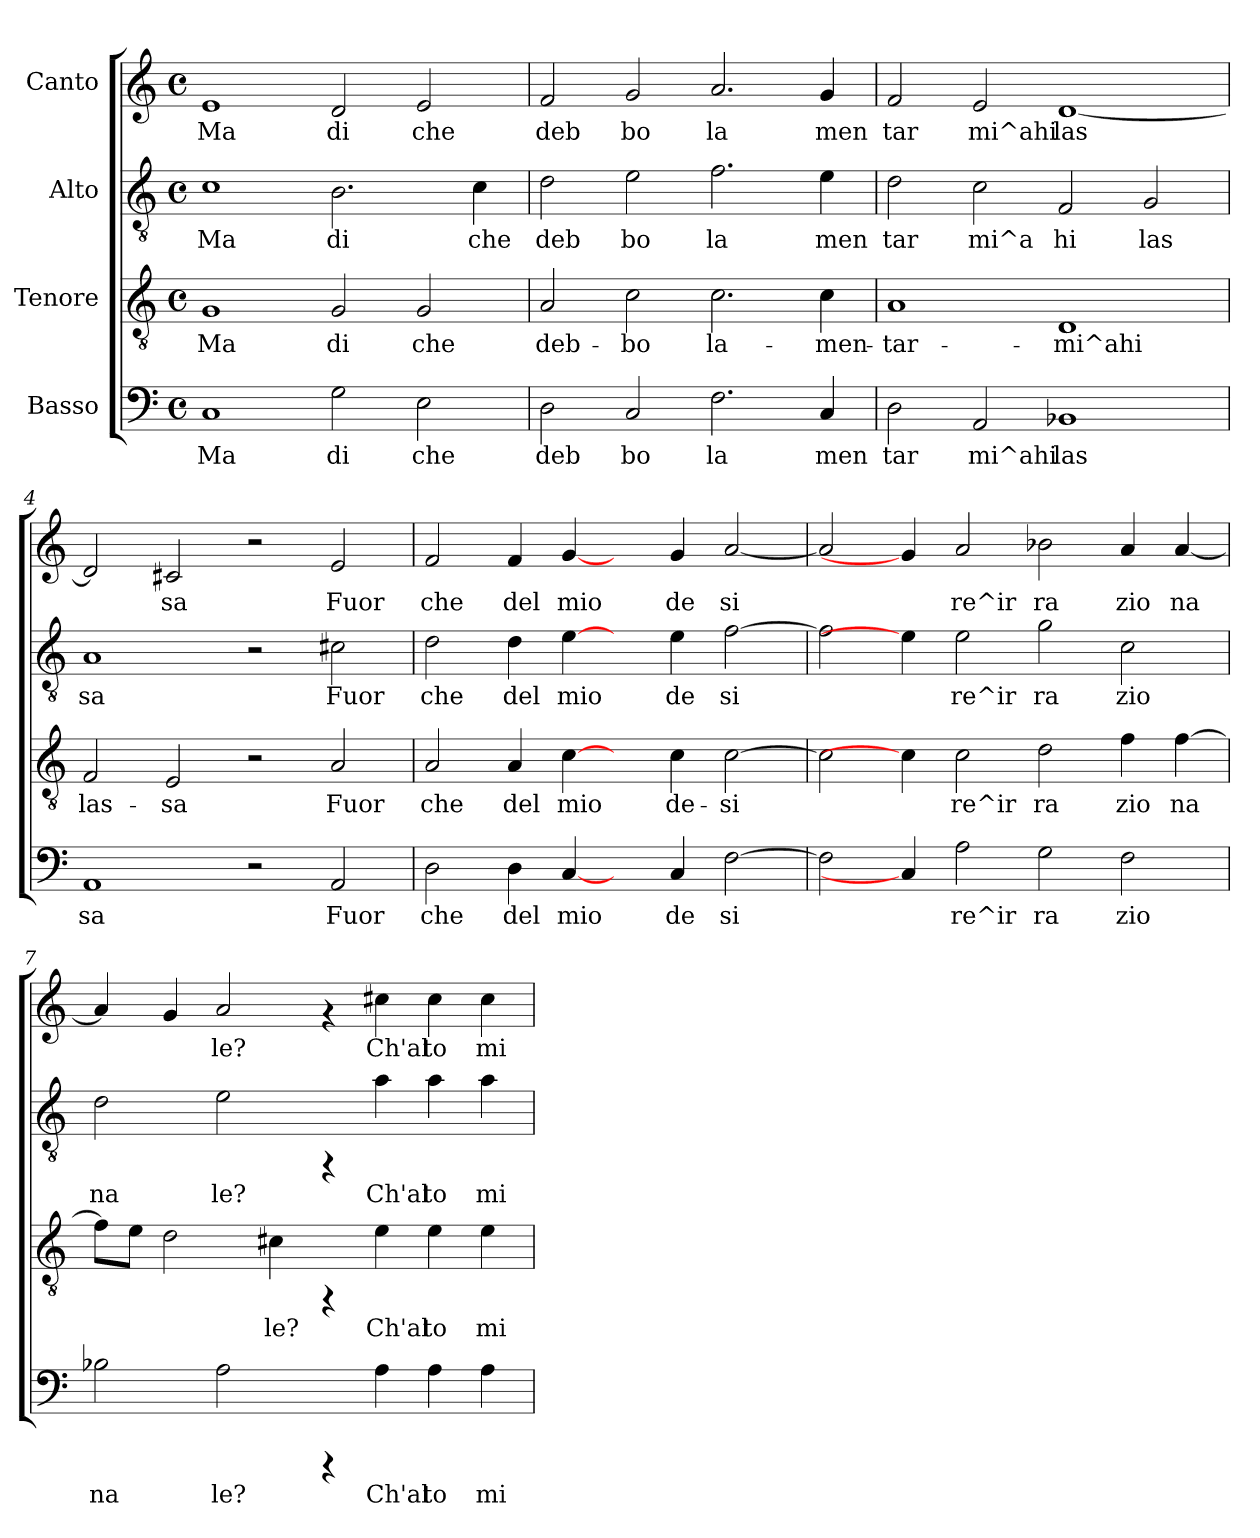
**kern	**text	**kern	**text	**kern	**text	**kern	**text
*part4	*part4	*part3	*part3	*part2	*part2	*part1	*part1
*staff4	*staff4	*staff3	*staff3	*staff2	*staff2	*staff1	*staff1
*I"Basso	*	*I"Tenore	*	*I"Alto	*	*I"Canto	*
!!LO:PB:g=z
*stria5	*	*stria5	*	*stria5	*	*stria5	*
*clefF4	*	*clefGv2	*	*clefGv2	*	*clefG2	*
*k[]	*	*k[]	*	*k[]	*	*k[]	*
*C:	*	*C:	*	*C:	*	*C:	*
*M4/4	*	*M4/4	*	*M4/4	*	*M4/4	*
*met(c)	*	*met(c)	*	*met(c)	*	*met(c)	*
=1	=1	=1	=1	=1	=1	=1	=1
!	!LO:LY:b:cj	!	!LO:LY:b:cj	!	!LO:LY:b:cj	!	!LO:LY:b:cj
1C	Ma	1G	Ma	1c	Ma	1e	Ma
!	!LO:LY:b:cj	!	!LO:LY:b:cj	!	!LO:LY:b:cj	!	!LO:LY:b:cj
2G\	di	2G/	di	2.B\	di	2d/	di
!	!LO:LY:b:cj	!	!LO:LY:b:cj	!	!	!	!LO:LY:b:cj
2E\	che	2G/	che	.	.	2e/	che
!	!	!	!	!	!LO:LY:b:cj	!	!
.	.	.	.	4c\	che	.	.
=2	=2	=2	=2	=2	=2	=2	=2
!	!LO:LY:b:cj	!	!LO:LY:b:cj	!	!LO:LY:b:cj	!	!LO:LY:b:cj
2D\	deb	2A/	deb-	2d\	deb	2f/	deb
!	!LO:LY:b:cj	!	!LO:LY:b:cj	!	!LO:LY:b:cj	!	!LO:LY:b:cj
2C/	bo	2c\	-bo	2e\	bo	2g/	bo
!	!LO:LY:b:cj	!	!LO:LY:b:cj	!	!LO:LY:b:cj	!	!LO:LY:b:cj
2.F\	la	2.c\	la-	2.f\	la	2.a/	la
!	!LO:LY:b:cj	!	!LO:LY:b:cj	!	!LO:LY:b:cj	!	!LO:LY:b:cj
4C/	men	4c\	-men-	4e\	men	4g/	men
=3	=3	=3	=3	=3	=3	=3	=3
!	!LO:LY:b:cj	!	!LO:LY:b:cj	!	!LO:LY:b:cj	!	!LO:LY:b:cj
2D\	tar	1A	-tar-	2d\	tar	2f/	tar
!	!LO:LY:b:cj	!	!	!	!LO:LY:b:cj	!	!LO:LY:b:cj
2AA/	mi^ahi	.	.	2c\	mi^a	2e/	mi^ahi
!	!LO:LY:b:cj	!	!LO:LY:b:cj	!	!LO:LY:b:cj	!	!LO:LY:b:cj
1BB-X	las	1D	-mi^ahi	2F/	hi	[<1d	las
!	!	!	!	!	!LO:LY:b:cj	!	!
.	.	.	.	2G/	las	.	.
=4	=4	=4	=4	=4	=4	=4	=4
!	!LO:LY:b:cj	!	!LO:LY:b:cj	!	!LO:LY:b:cj	!	!LO:LY:b:cj
1AA	sa	2F/	las-	1A	sa	2d/]	.
!	!	!	!LO:LY:b:cj	!	!	!	!LO:LY:b:cj
.	.	2E/	-sa	.	.	2c#X/	sa
2r	.	2r	.	2r	.	2r	.
!	!LO:LY:b:cj	!	!LO:LY:b:cj	!	!LO:LY:b:cj	!	!LO:LY:b:cj
2AA/	Fuor	2A/	Fuor	2c#X\	Fuor	2e/	Fuor
=5	=5	=5	=5	=5	=5	=5	=5
!	!LO:LY:b:cj	!	!LO:LY:b:cj	!	!LO:LY:b:cj	!	!LO:LY:b:cj
2D\	che	2A/	che	2d\	che	2f>/	che
!	!LO:LY:b:cj	!	!LO:LY:b:cj	!	!LO:LY:b:cj	!	!LO:LY:b:cj
4D\	del	4A/	del	4d\	del	4f/	del
!	!LO:LY:b:cj	!	!LO:LY:b:cj	!	!LO:LY:b:cj	!	!LO:LY:b:cj
[4C/	mio	[4c\	mio	[4e\	mio	[4g/	mio
4ryy	.	4ryy	.	4ryy	.	4ryy	.
!	!LO:LY:b:cj	!	!LO:LY:b:cj	!	!LO:LY:b:cj	!	!LO:LY:b:cj
4C/	de	4c\	de-	4e\	de	4g/	de
!	!LO:LY:b:cj	!	!LO:LY:b:cj	!	!LO:LY:b:cj	!	!LO:LY:b:cj
[<2F\	si	[<2c\	-si-	[<2f\	si	[<2a/	si
!!LO:LB:g=z
=6	=6	=6	=6	=6	=6	=6	=6
!	!LO:LY:b:cj	!	!LO:LY:b:cj	!	!LO:LY:b:cj	!	!LO:LY:b:cj
2F\]	.	2c\]	--	2f\]	.	2a/]	.
4C/]	.	4c\]	.	4e\]	.	4g/]	.
!	!LO:LY:b:cj	!	!LO:LY:b:cj	!	!LO:LY:b:cj	!	!LO:LY:b:cj
2A\	re^ir	2c\	-re^ir	2e\	re^ir	2a/	re^ir
!	!LO:LY:b:cj	!	!LO:LY:b:cj	!	!LO:LY:b:cj	!	!LO:LY:b:cj
2G\	ra	2d\	ra	2g\	ra	2b-X\	ra
!	!LO:LY:b:cj	!	!LO:LY:b:cj	!	!LO:LY:b:cj	!	!LO:LY:b:cj
2F\	zio	4f\	zio	2c\	zio	4a/	zio
!	!	!	!LO:LY:b:cj	!	!	!	!LO:LY:b:cj
.	.	[>4f\	na	.	.	[<4a/	na
=7	=7	=7	=7	=7	=7	=7	=7
!	!LO:LY:b:cj	!	!LO:LY:b:cj	!	!LO:LY:b:cj	!	!LO:LY:b:cj
2B-X\	na	8f\L]	.	2d\	na	4a/]	.
!	!	!	!LO:LY:b:cj	!	!	!	!
.	.	8e\J	.	.	.	.	.
!	!	!	!LO:LY:b:cj	!	!	!	!LO:LY:b:cj
.	.	2d\	.	.	.	4g/	.
!	!LO:LY:b:cj	!	!	!	!LO:LY:b:cj	!	!LO:LY:b:cj
2A\	le?	.	.	2e\	le?	2a/	le?
!	!	!	!LO:LY:b:cj	!	!	!	!
.	.	4c#X\	le?	.	.	.	.
4rCCC	.	4rFF	.	4rFF	.	4rf	.
!	!LO:LY:b:cj	!	!LO:LY:b:cj	!	!LO:LY:b:cj	!	!LO:LY:b:cj
4A\	Ch'al	4e\	Ch'al	4a\	Ch'al	4cc#X\	Ch'al
!	!LO:LY:b:cj	!	!LO:LY:b:cj	!	!LO:LY:b:cj	!	!LO:LY:b:cj
4A\	to	4e\	to	4a\	to	4cc#\	to
!	!LO:LY:b:cj	!	!LO:LY:b:cj	!	!LO:LY:b:cj	!	!LO:LY:b:cj
4A\	mi	4e\	mi	4a\	mi	4cc#\	mi
=	=	=	=	=	=	=	=
*-	*-	*-	*-	*-	*-	*-	*-
